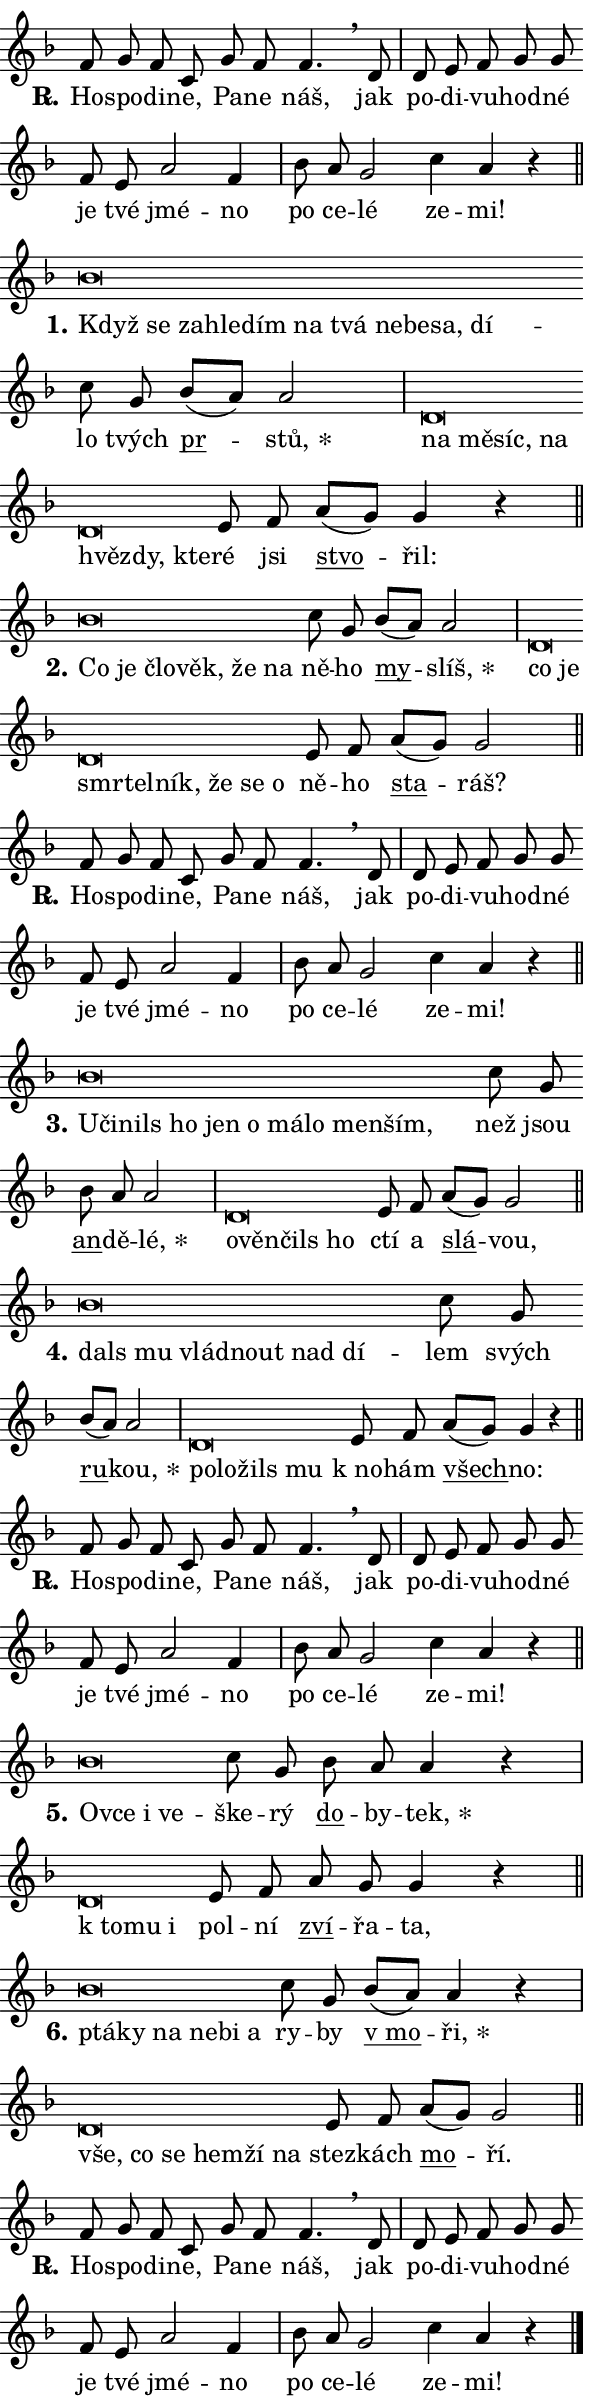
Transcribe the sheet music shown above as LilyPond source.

\version "2.24.0"
\header { tagline = "" }
\paper {
  indent = 0\cm
  top-margin = 0\cm
  right-margin = 0.13\cm % to fit lyric hyphens
  bottom-margin = 0\cm
  left-margin = 0\cm
  paper-width = 10\cm
  page-breaking = #ly:one-page-breaking
  system-system-spacing.basic-distance = #11
  score-system-spacing.basic-distance = #11
  ragged-last = ##f
}


%% Author: Thomas Morley
%% https://lists.gnu.org/archive/html/lilypond-user/2020-05/msg00002.html
#(define (line-position grob)
"Returns position of @var[grob} in current system:
   @code{'start}, if at first time-step
   @code{'end}, if at last time-step
   @code{'middle} otherwise
"
  (let* ((col (ly:item-get-column grob))
         (ln (ly:grob-object col 'left-neighbor))
         (rn (ly:grob-object col 'right-neighbor))
         (col-to-check-left (if (ly:grob? ln) ln col))
         (col-to-check-right (if (ly:grob? rn) rn col))
         (break-dir-left
           (and
             (ly:grob-property col-to-check-left 'non-musical #f)
             (ly:item-break-dir col-to-check-left)))
         (break-dir-right
           (and
             (ly:grob-property col-to-check-right 'non-musical #f)
             (ly:item-break-dir col-to-check-right))))
        (cond ((eqv? 1 break-dir-left) 'start)
              ((eqv? -1 break-dir-right) 'end)
              (else 'middle))))

#(define (tranparent-at-line-position vctor)
  (lambda (grob)
  "Relying on @code{line-position} select the relevant enry from @var{vctor}.
Used to determine transparency,"
    (case (line-position grob)
      ((end) (not (vector-ref vctor 0)))
      ((middle) (not (vector-ref vctor 1)))
      ((start) (not (vector-ref vctor 2))))))

noteHeadBreakVisibility =
#(define-music-function (break-visibility)(vector?)
"Makes @code{NoteHead}s transparent relying on @var{break-visibility}"
#{
  \override NoteHead.transparent =
    #(tranparent-at-line-position break-visibility)
#})

#(define delete-ledgers-for-transparent-note-heads
  (lambda (grob)
    "Reads whether a @code{NoteHead} is transparent.
If so this @code{NoteHead} is removed from @code{'note-heads} from
@var{grob}, which is supposed to be @code{LedgerLineSpanner}.
As a result ledgers are not printed for this @code{NoteHead}"
    (let* ((nhds-array (ly:grob-object grob 'note-heads))
           (nhds-list
             (if (ly:grob-array? nhds-array)
                 (ly:grob-array->list nhds-array)
                 '()))
           ;; Relies on the transparent-property being done before
           ;; Staff.LedgerLineSpanner.after-line-breaking is executed.
           ;; This is fragile ...
           (to-keep
             (remove
               (lambda (nhd)
                 (ly:grob-property nhd 'transparent #f))
               nhds-list)))
      ;; TODO find a better method to iterate over grob-arrays, similiar
      ;; to filter/remove etc for lists
      ;; For now rebuilt from scratch
      (set! (ly:grob-object grob 'note-heads)  '())
      (for-each
        (lambda (nhd)
          (ly:pointer-group-interface::add-grob grob 'note-heads nhd))
        to-keep))))

squashNotes = {
  \override NoteHead.X-extent = #'(-0.2 . 0.2)
  \override NoteHead.Y-extent = #'(-0.75 . 0)
  \override NoteHead.stencil =
    #(lambda (grob)
       (let ((pos (ly:grob-property grob 'staff-position)))
         (begin
           (if (< pos -7) (display "ERROR: Lower brevis then expected\n") (display ""))
           (if (<= pos -6) ly:text-interface::print ly:note-head::print))))
}
unSquashNotes = {
  \revert NoteHead.X-extent
  \revert NoteHead.Y-extent
  \revert NoteHead.stencil
}

hideNotes = \noteHeadBreakVisibility #begin-of-line-visible
unHideNotes = \noteHeadBreakVisibility #all-visible

% work-around for resetting accidentals
% https://lilypond.org/doc/v2.23/Documentation/notation/displaying-rhythms#unmetered-music
cadenzaMeasure = {
  \cadenzaOff
  \partial 1024 s1024
  \cadenzaOn
}

#(define-markup-command (accent layout props text) (markup?)
  "Underline accented syllable"
  (interpret-markup layout props
    #{\markup \override #'(offset . 4.3) \underline { #text }#}))

responsum = \markup \concat {
  "R" \hspace #-1.05 \path #0.1 #'((moveto 0 0.07) (lineto 0.9 0.8)) \hspace #0.05 "."
}

spaceSize = #0.6828661417322834 % exact space size for TeX Gyre Schola

\layout {
  \context {
    \Staff
    \remove "Time_signature_engraver"
    \override LedgerLineSpanner.after-line-breaking = #delete-ledgers-for-transparent-note-heads
  }
  \context {
    \Lyrics {
      \override LyricSpace.minimum-distance = \spaceSize
      \override LyricText.font-name = #"TeX Gyre Schola"
      \override LyricText.font-size = 1
      \override StanzaNumber.font-name = #"TeX Gyre Schola Bold"
      \override StanzaNumber.font-size = 1
    }
  }
  \context {
    \Score 
    \override NoteHead.text =
      #(lambda (grob) 
        (let ((pos (ly:grob-property grob 'staff-position)))
          #{\markup {
            \combine
              \halign #-0.55 \raise #(if (= pos -6) 0 0.5) \override #'(thickness . 2) \draw-line #'(3.2 . 0)
              \musicglyph "noteheads.sM1"
          }#}))
  }
}

% magnetic-lyrics.ily
%
%   written by
%     Jean Abou Samra <jean@abou-samra.fr>
%     Werner Lemberg <wl@gnu.org>
%
%   adapted by
%     Jiri Hon <jiri.hon@gmail.com>
%
% Version 2022-Apr-15

% https://www.mail-archive.com/lilypond-user@gnu.org/msg149350.html

#(define (Left_hyphen_pointer_engraver context)
   "Collect syllable-hyphen-syllable occurrences in lyrics and store
them in properties.  This engraver only looks to the left.  For
example, if the lyrics input is @code{foo -- bar}, it does the
following.

@itemize @bullet
@item
Set the @code{text} property of the @code{LyricHyphen} grob between
@q{foo} and @q{bar} to @code{foo}.

@item
Set the @code{left-hyphen} property of the @code{LyricText} grob with
text @q{foo} to the @code{LyricHyphen} grob between @q{foo} and
@q{bar}.
@end itemize

Use this auxiliary engraver in combination with the
@code{lyric-@/text::@/apply-@/magnetic-@/offset!} hook."
   (let ((hyphen #f)
         (text #f))
     (make-engraver
      (acknowledgers
       ((lyric-syllable-interface engraver grob source-engraver)
        (set! text grob)))
      (end-acknowledgers
       ((lyric-hyphen-interface engraver grob source-engraver)
        ;(when (not (grob::has-interface grob 'lyric-space-interface))
          (set! hyphen grob)));)
      ((stop-translation-timestep engraver)
       (when (and text hyphen)
         (ly:grob-set-object! text 'left-hyphen hyphen))
       (set! text #f)
       (set! hyphen #f)))))

#(define (lyric-text::apply-magnetic-offset! grob)
   "If the space between two syllables is less than the value in
property @code{LyricText@/.details@/.squash-threshold}, move the right
syllable to the left so that it gets concatenated with the left
syllable.

Use this function as a hook for
@code{LyricText@/.after-@/line-@/breaking} if the
@code{Left_@/hyphen_@/pointer_@/engraver} is active."
   (let ((hyphen (ly:grob-object grob 'left-hyphen #f)))
     (when hyphen
       (let ((left-text (ly:spanner-bound hyphen LEFT)))
         (when (grob::has-interface left-text 'lyric-syllable-interface)
           (let* ((common (ly:grob-common-refpoint grob left-text X))
                  (this-x-ext (ly:grob-extent grob common X))
                  (left-x-ext
                   (begin
                     ;; Trigger magnetism for left-text.
                     (ly:grob-property left-text 'after-line-breaking)
                     (ly:grob-extent left-text common X)))
                  ;; `delta` is the gap width between two syllables.
                  (delta (- (interval-start this-x-ext)
                            (interval-end left-x-ext)))
                  (details (ly:grob-property grob 'details))
                  (threshold (assoc-get 'squash-threshold details 0.2)))
             (when (< delta threshold)
               (let* (;; We have to manipulate the input text so that
                      ;; ligatures crossing syllable boundaries are not
                      ;; disabled.  For languages based on the Latin
                      ;; script this is essentially a beautification.
                      ;; However, for non-Western scripts it can be a
                      ;; necessity.
                      (lt (ly:grob-property left-text 'text))
                      (rt (ly:grob-property grob 'text))
                      (is-space (grob::has-interface hyphen 'lyric-space-interface))
                      (space (if is-space " " ""))
                      (extra-delta (if is-space spaceSize 0))
                      ;; Append new syllable.
                      (ltrt-space (if (and (string? lt) (string? rt))
                                (string-append lt space rt)
                                (make-concat-markup (list lt space rt))))
                      ;; Right-align `ltrt` to the right side.
                      (ltrt-space-markup (grob-interpret-markup
                               grob
                               (make-translate-markup
                                (cons (interval-length this-x-ext) 0)
                                (make-right-align-markup ltrt-space)))))
                 (begin
                   ;; Don't print `left-text`.
                   (ly:grob-set-property! left-text 'stencil #f)
                   ;; Set text and stencil (which holds all collected
                   ;; syllables so far) and shift it to the left.
                   (ly:grob-set-property! grob 'text ltrt-space)
                   (ly:grob-set-property! grob 'stencil ltrt-space-markup)
                   (ly:grob-translate-axis! grob (- (- delta extra-delta)) X))))))))))


#(define (lyric-hyphen::displace-bounds-first grob)
   ;; Make very sure this callback isn't triggered too early.
   (let ((left (ly:spanner-bound grob LEFT))
         (right (ly:spanner-bound grob RIGHT)))
     (ly:grob-property left 'after-line-breaking)
     (ly:grob-property right 'after-line-breaking)
     (ly:lyric-hyphen::print grob)))

squashThreshold = #0.4

\layout {
  \context {
    \Lyrics
    \consists #Left_hyphen_pointer_engraver
    \override LyricText.after-line-breaking =
      #lyric-text::apply-magnetic-offset!
    \override LyricHyphen.stencil = #lyric-hyphen::displace-bounds-first
    \override LyricText.details.squash-threshold = \squashThreshold
    \override LyricHyphen.minimum-distance = 0
    \override LyricHyphen.minimum-length = \squashThreshold
  }
}

squashText = \override LyricText.details.squash-threshold = 9999
unSquashText = \override LyricText.details.squash-threshold = \squashThreshold

leftText = \override LyricText.self-alignment-X = #LEFT
unLeftText = \revert LyricText.self-alignment-X

starOffset = #(lambda (grob) 
                (let ((x_offset (ly:self-alignment-interface::aligned-on-x-parent grob)))
                  (if (= x_offset 0) 0 (+ x_offset 1.2))))

star = #(define-music-function (syllable)(string?)
"Append star separator at the end of a syllable"
#{
  \once \override LyricText.X-offset = #starOffset
  \lyricmode { \markup {
    #syllable
    \override #'((font-name . "TeX Gyre Schola Bold")) \hspace #0.2 \lower #0.65 \larger "*"
  } }
#})

starAccent = #(define-music-function (syllable)(string?)
"Append star separator at the end of a syllable and make accent"
#{
  \once \override LyricText.X-offset = #starOffset
  \lyricmode { \markup {
    \accent #syllable
    \override #'((font-name . "TeX Gyre Schola Bold")) \hspace #0.2 \lower #0.65 \larger "*"
  } }
#})

breath = #(define-music-function (syllable)(string?)
"Append breathing indicator at the end of a syllable"
#{
  \lyricmode { \markup { #syllable "+" } }
#})

optionalBreath = #(define-music-function (syllable)(string?)
"Append optional breathing indicator at the end of a syllable"
#{
  \lyricmode { \markup { #syllable "(+)" } }
#})


\score {
    <<
        \new Voice = "melody" { \cadenzaOn \key f \major \relative { f'8 g f c g' f f4. \breathe d8 \cadenzaMeasure \bar "|" d e f g g \bar "" f e \bar "" a2 f4 \cadenzaMeasure \bar "|" bes8 a g2 \bar "" c4 a r \cadenzaMeasure \bar "||" \break } }
        \new Lyrics \lyricsto "melody" { \lyricmode { \set stanza = \responsum
Ho -- spo -- di -- ne, Pa -- ne náš, jak po -- di -- vu -- hod -- né je tvé jmé -- no po ce -- lé ze -- mi! } }
    >>
    \layout {}
}

\score {
    <<
        \new Voice = "melody" { \cadenzaOn \key f \major \relative { \squashNotes bes'\breve*1/16 \hideNotes \breve*1/16 \bar "" \breve*1/16 \bar "" \breve*1/16 \bar "" \breve*1/16 \bar "" \breve*1/16 \bar "" \breve*1/16 \bar "" \breve*1/16 \bar "" \breve*1/16 \bar "" \breve*1/16 \breve*1/16 \bar "" \unHideNotes \unSquashNotes c8 g \bar "" bes[( a)] a2 \cadenzaMeasure \bar "|" \squashNotes d,\breve*1/16 \hideNotes \breve*1/16 \bar "" \breve*1/16 \bar "" \breve*1/16 \bar "" \breve*1/16 \bar "" \breve*1/16 \breve*1/16 \bar "" \unHideNotes \unSquashNotes e8 f \bar "" a[( g)] g4 r \cadenzaMeasure \bar "||" \break } }
        \new Lyrics \lyricsto "melody" { \lyricmode { \set stanza = "1."
\leftText Když \squashText se za -- hle -- dím na tvá ne -- be -- sa, dí -- \unLeftText \unSquashText lo tvých \markup \accent pr -- \star stů, \leftText na \squashText mě -- síc, na hvěz -- dy, kte -- \unLeftText \unSquashText ré jsi \markup \accent stvo -- řil: } }
    >>
    \layout {}
}

\score {
    <<
        \new Voice = "melody" { \cadenzaOn \key f \major \relative { \squashNotes bes'\breve*1/16 \hideNotes \breve*1/16 \bar "" \breve*1/16 \bar "" \breve*1/16 \bar "" \breve*1/16 \breve*1/16 \bar "" \unHideNotes \unSquashNotes c8 g \bar "" bes[( a)] a2 \cadenzaMeasure \bar "|" \squashNotes d,\breve*1/16 \hideNotes \breve*1/16 \bar "" \breve*1/16 \bar "" \breve*1/16 \bar "" \breve*1/16 \bar "" \breve*1/16 \bar "" \breve*1/16 \breve*1/16 \bar "" \unHideNotes \unSquashNotes e8 f \bar "" a[( g)] g2 \cadenzaMeasure \bar "||" \break } }
        \new Lyrics \lyricsto "melody" { \lyricmode { \set stanza = "2."
\leftText Co \squashText je člo -- věk, že na \unLeftText \unSquashText ně -- ho \markup \accent my -- \star slíš, \leftText co \squashText je smr -- tel -- ník, že se o \unLeftText \unSquashText ně -- ho \markup \accent sta -- ráš? } }
    >>
    \layout {}
}

\score {
    <<
        \new Voice = "melody" { \cadenzaOn \key f \major \relative { f'8 g f c g' f f4. \breathe d8 \cadenzaMeasure \bar "|" d e f g g \bar "" f e \bar "" a2 f4 \cadenzaMeasure \bar "|" bes8 a g2 \bar "" c4 a r \cadenzaMeasure \bar "||" \break } }
        \new Lyrics \lyricsto "melody" { \lyricmode { \set stanza = \responsum
Ho -- spo -- di -- ne, Pa -- ne náš, jak po -- di -- vu -- hod -- né je tvé jmé -- no po ce -- lé ze -- mi! } }
    >>
    \layout {}
}

\score {
    <<
        \new Voice = "melody" { \cadenzaOn \key f \major \relative { \squashNotes bes'\breve*1/16 \hideNotes \breve*1/16 \bar "" \breve*1/16 \bar "" \breve*1/16 \bar "" \breve*1/16 \bar "" \breve*1/16 \bar "" \breve*1/16 \bar "" \breve*1/16 \bar "" \breve*1/16 \breve*1/16 \bar "" \unHideNotes \unSquashNotes c8 g \bar "" bes a a2 \cadenzaMeasure \bar "|" \squashNotes d,\breve*1/16 \hideNotes \breve*1/16 \bar "" \breve*1/16 \breve*1/16 \bar "" \unHideNotes \unSquashNotes e8 f \bar "" a[( g)] g2 \cadenzaMeasure \bar "||" \break } }
        \new Lyrics \lyricsto "melody" { \lyricmode { \set stanza = "3."
\leftText U -- \squashText či -- nils ho jen o má -- lo men -- ším, \unLeftText \unSquashText než jsou \markup \accent an -- dě -- \star lé, \leftText o -- \squashText věn -- čils ho \unLeftText \unSquashText ctí a \markup \accent slá -- vou, } }
    >>
    \layout {}
}

\score {
    <<
        \new Voice = "melody" { \cadenzaOn \key f \major \relative { \squashNotes bes'\breve*1/16 \hideNotes \breve*1/16 \bar "" \breve*1/16 \bar "" \breve*1/16 \bar "" \breve*1/16 \breve*1/16 \bar "" \unHideNotes \unSquashNotes c8 g \bar "" bes[( a)] a2 \cadenzaMeasure \bar "|" \squashNotes d,\breve*1/16 \hideNotes \breve*1/16 \bar "" \breve*1/16 \breve*1/16 \bar "" \unHideNotes \unSquashNotes e8 f \bar "" a[( g)] g4 r \cadenzaMeasure \bar "||" \break } }
        \new Lyrics \lyricsto "melody" { \lyricmode { \set stanza = "4."
\leftText dals \squashText mu vlád -- nout nad dí -- \unLeftText \unSquashText lem svých \markup \accent ru -- \star kou, \leftText po -- \squashText lo -- žils mu \unLeftText \unSquashText "k no" -- hám \markup \accent všech -- no: } }
    >>
    \layout {}
}

\score {
    <<
        \new Voice = "melody" { \cadenzaOn \key f \major \relative { f'8 g f c g' f f4. \breathe d8 \cadenzaMeasure \bar "|" d e f g g \bar "" f e \bar "" a2 f4 \cadenzaMeasure \bar "|" bes8 a g2 \bar "" c4 a r \cadenzaMeasure \bar "||" \break } }
        \new Lyrics \lyricsto "melody" { \lyricmode { \set stanza = \responsum
Ho -- spo -- di -- ne, Pa -- ne náš, jak po -- di -- vu -- hod -- né je tvé jmé -- no po ce -- lé ze -- mi! } }
    >>
    \layout {}
}

\score {
    <<
        \new Voice = "melody" { \cadenzaOn \key f \major \relative { \squashNotes bes'\breve*1/16 \hideNotes \breve*1/16 \bar "" \breve*1/16 \breve*1/16 \bar "" \unHideNotes \unSquashNotes c8 g \bar "" bes a a4 r \cadenzaMeasure \bar "|" \squashNotes d,\breve*1/16 \hideNotes \breve*1/16 \breve*1/16 \bar "" \unHideNotes \unSquashNotes e8 f \bar "" a g g4 r \cadenzaMeasure \bar "||" \break } }
        \new Lyrics \lyricsto "melody" { \lyricmode { \set stanza = "5."
\leftText Ov -- \squashText ce i ve -- \unLeftText \unSquashText ške -- rý \markup \accent do -- by -- \star tek, \leftText "k to" -- \squashText mu i \unLeftText \unSquashText pol -- ní \markup \accent zví -- řa -- ta, } }
    >>
    \layout {}
}

\score {
    <<
        \new Voice = "melody" { \cadenzaOn \key f \major \relative { \squashNotes bes'\breve*1/16 \hideNotes \breve*1/16 \bar "" \breve*1/16 \bar "" \breve*1/16 \bar "" \breve*1/16 \breve*1/16 \bar "" \unHideNotes \unSquashNotes c8 g \bar "" bes[( a)] a4 r \cadenzaMeasure \bar "|" \squashNotes d,\breve*1/16 \hideNotes \breve*1/16 \bar "" \breve*1/16 \bar "" \breve*1/16 \bar "" \breve*1/16 \breve*1/16 \bar "" \unHideNotes \unSquashNotes e8 f \bar "" a[( g)] g2 \cadenzaMeasure \bar "||" \break } }
        \new Lyrics \lyricsto "melody" { \lyricmode { \set stanza = "6."
\leftText ptá -- \squashText ky na ne -- bi a \unLeftText \unSquashText ry -- by \markup \accent "v mo" -- \star ři, \leftText vše, \squashText co se hem -- ží na \unLeftText \unSquashText stez -- kách \markup \accent mo -- ří. } }
    >>
    \layout {}
}

\score {
    <<
        \new Voice = "melody" { \cadenzaOn \key f \major \relative { f'8 g f c g' f f4. \breathe d8 \cadenzaMeasure \bar "|" d e f g g \bar "" f e \bar "" a2 f4 \cadenzaMeasure \bar "|" bes8 a g2 \bar "" c4 a r \cadenzaMeasure \bar "||" \break } \bar "|." }
        \new Lyrics \lyricsto "melody" { \lyricmode { \set stanza = \responsum
Ho -- spo -- di -- ne, Pa -- ne náš, jak po -- di -- vu -- hod -- né je tvé jmé -- no po ce -- lé ze -- mi! } }
    >>
    \layout {}
}
